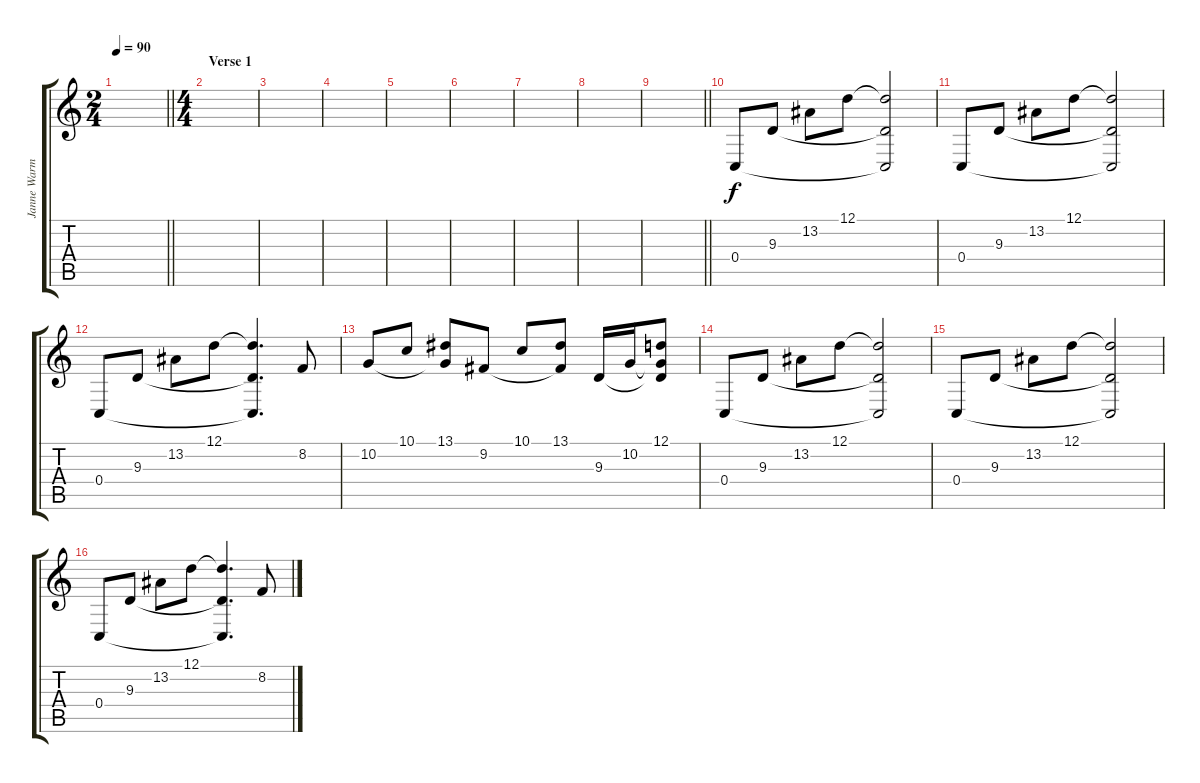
\track ("Janne Warman" "Janne Warm") {instrument stringensemble1}
\staff {score tabs}
\tuning (D4 A3 F3 C3 G2 C2) {hide}
\ts (2 4)
\tempo 90
\clef g2
\barLineRight lightlight
\ks c
|
\ts (4 4)
\section ("" "Verse 1")
|
|
|
|
|
|
|
\barLineRight lightlight
|
0.4.8 9.3.8 13.2.8 12.1.8 (12.1{t} 9.3{t} 0.4{t}).2 |
0.4.8 9.3.8 13.2.8 12.1.8 (12.1{t} 9.3{t} 0.4{t}).2 |
0.4.8 9.3.8 13.2.8 12.1.8 (12.1{t} 9.3{t} 0.4{t}).4{d} 8.2.8 |
10.2.8 10.1.8 (13.1 10.2{t}).8 9.2.8 10.1.8 (13.1 9.2{t}).8 9.3.16 10.2.16 (12.1 10.2{t} 9.3{t}).8 |
0.4.8 9.3.8 13.2.8 12.1.8 (12.1{t} 9.3{t} 0.4{t}).2 |
0.4.8 9.3.8 13.2.8 12.1.8 (12.1{t} 9.3{t} 0.4{t}).2 |
0.4.8 9.3.8 13.2.8 12.1.8 (12.1{t} 9.3{t} 0.4{t}).4{d} 8.2.8
